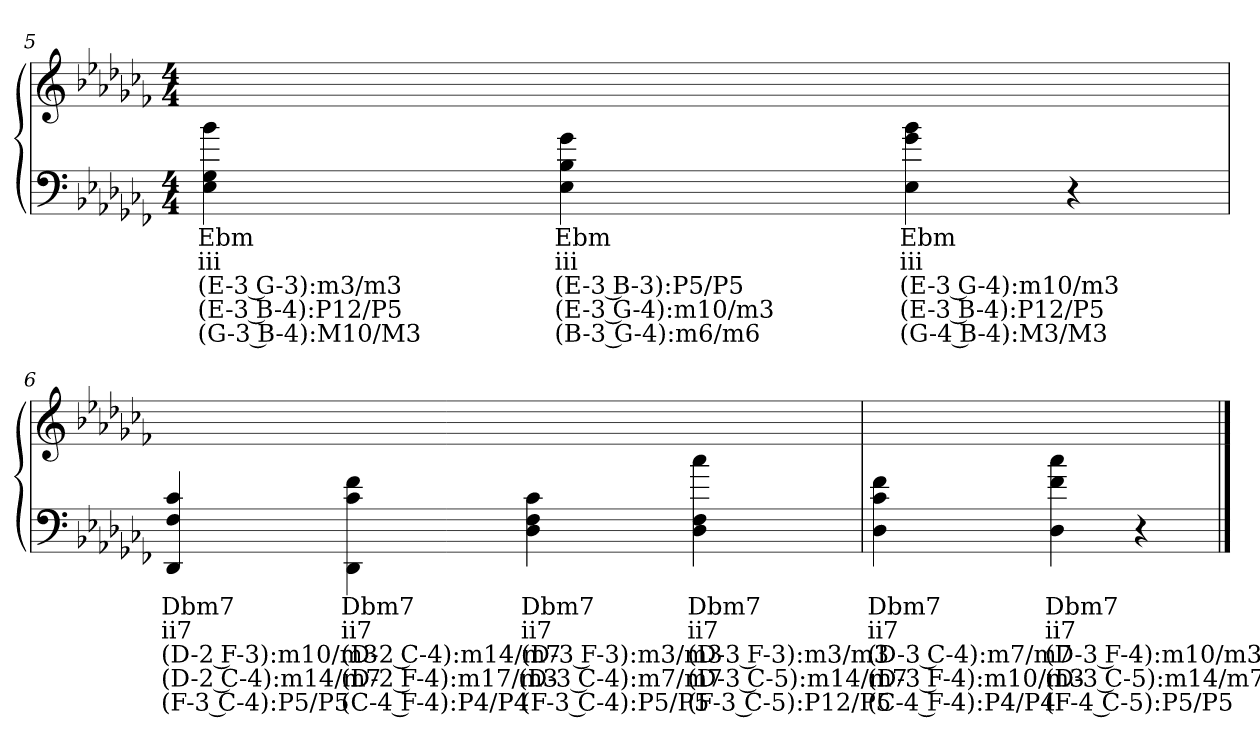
**kern	**text	**text	**text	**text	**text	**kern
*part2	*part2	*part2	*part2	*part2	*part2	*part1
*staff2	*staff2	*staff2	*staff2	*staff2	*staff2	*staff1
*clefF4	*	*	*	*	*	*clefG2
*k[b-e-a-d-g-c-f-]	*	*	*	*	*	*k[b-e-a-d-g-c-f-]
*C-:	*	*	*	*	*	*C-:
*M4/4	*	*	*	*	*	*M4/4
=5	=5	=5	=5	=5	=5	=5
4E- 4G- 4b-	Ebm	iii	(E-3 G-3):m3/m3	(E-3 B-4):P12/P5	(G-3 B-4):M10/M3	1ryy
4E- 4B- 4g-	Ebm	iii	(E-3 B-3):P5/P5	(E-3 G-4):m10/m3	(B-3 G-4):m6/m6	.
4E- 4g- 4b-	Ebm	iii	(E-3 G-4):m10/m3	(E-3 B-4):P12/P5	(G-4 B-4):M3/M3	.
4r	.	.	.	.	.	.
=6	=6	=6	=6	=6	=6	=6
4DD- 4F- 4c-	Dbm7	ii7	(D-2 F-3):m10/m3	(D-2 C-4):m14/m7	(F-3 C-4):P5/P5	1ryy
4DD- 4c- 4f-	Dbm7	ii7	(D-2 C-4):m14/m7	(D-2 F-4):m17/m3	(C-4 F-4):P4/P4	.
4D- 4F- 4c-	Dbm7	ii7	(D-3 F-3):m3/m3	(D-3 C-4):m7/m7	(F-3 C-4):P5/P5	.
4D- 4F- 4cc-	Dbm7	ii7	(D-3 F-3):m3/m3	(D-3 C-5):m14/m7	(F-3 C-5):P12/P5	.
=7	=7	=7	=7	=7	=7	=7
4D- 4c- 4f-	Dbm7	ii7	(D-3 C-4):m7/m7	(D-3 F-4):m10/m3	(C-4 F-4):P4/P4	2.ryy
4D- 4f- 4cc-	Dbm7	ii7	(D-3 F-4):m10/m3	(D-3 C-5):m14/m7	(F-4 C-5):P5/P5	.
4r	.	.	.	.	.	.
==	==	==	==	==	==	==
*-	*-	*-	*-	*-	*-	*-
